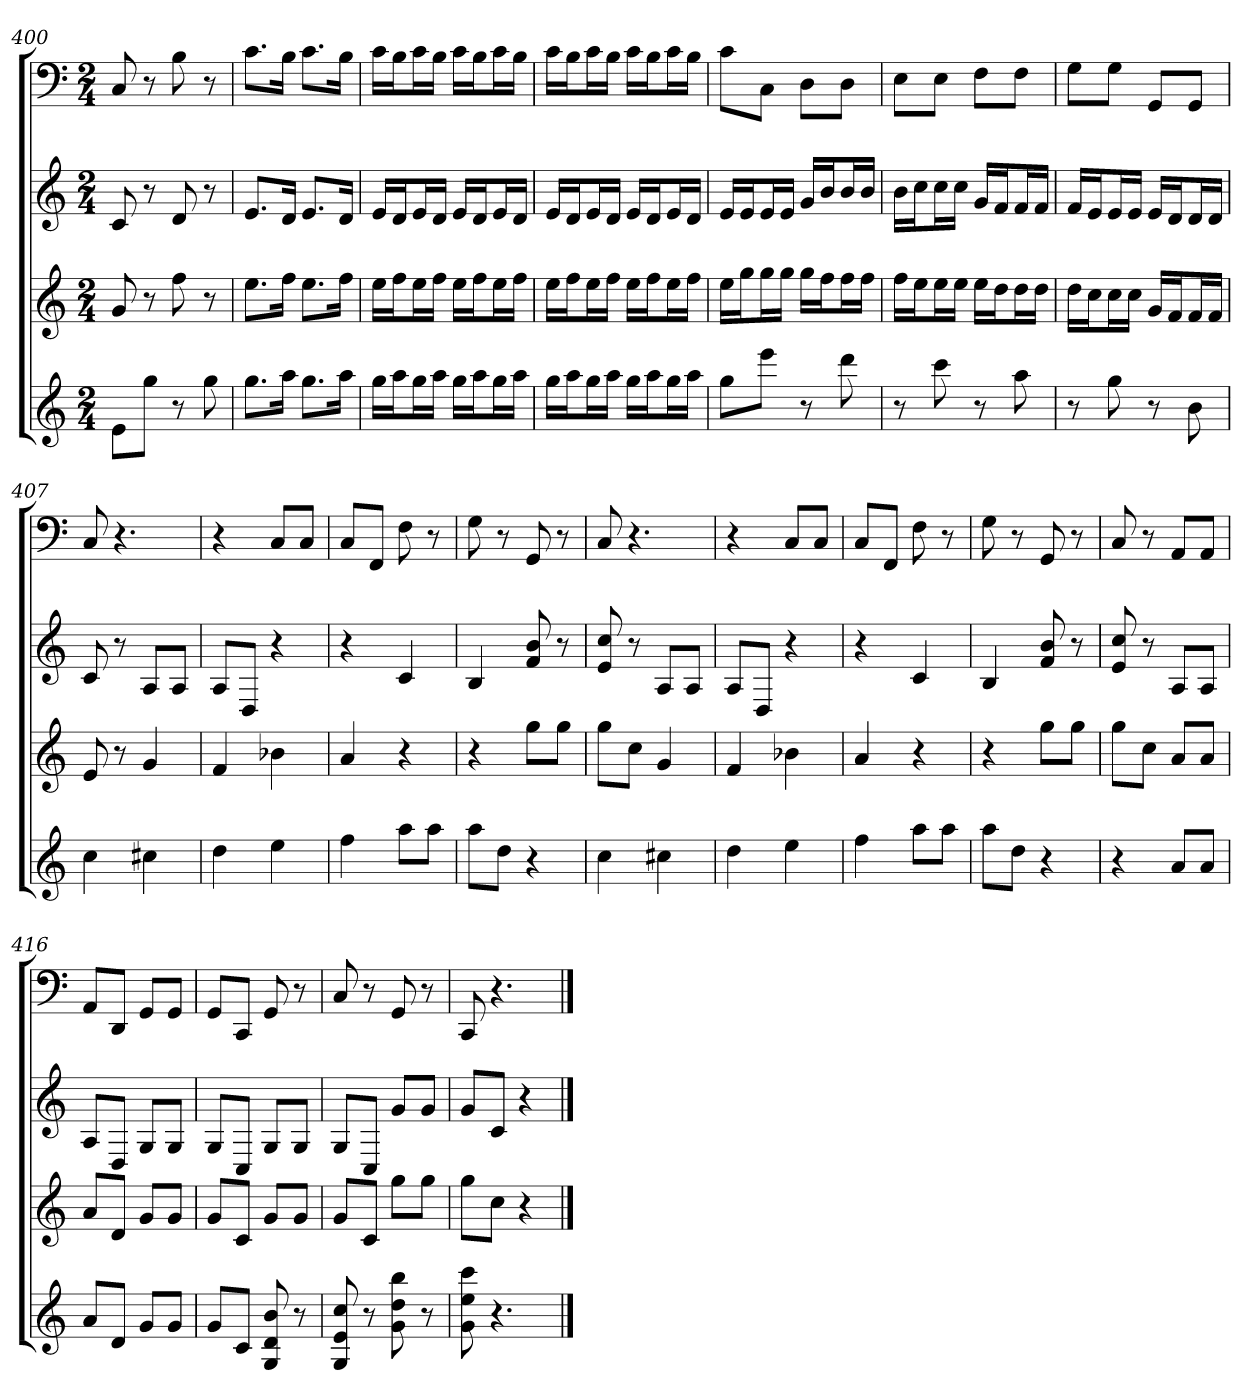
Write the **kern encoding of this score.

**kern	**kern	**kern	**kern
*part4	*part3	*part2	*part1
*staff4	*staff3	*staff2	*staff1
*k[]	*k[]	*k[]	*k[]
*C:	*C:	*C:	*C:
*M2/4	*M2/4	*M2/4	*M2/4
=400	=400	=400	=400
8eL	8g	8c	8C
8ggJ	8r	8r	8r
8r	8ff	8d	8B
8gg	8r	8r	8r
=401	=401	=401	=401
8.ggL	8.eeL	8.eL	8.cL
16aaJk	16ffJk	16dJk	16BJk
8.ggL	8.eeL	8.eL	8.cL
16aaJk	16ffJk	16dJk	16BJk
=402	=402	=402	=402
16ggLL	16eeLL	16eLL	16cLL
16aaJ	16ffJ	16dJ	16BJ
16ggL	16eeL	16eL	16cL
16aaJJ	16ffJJ	16dJJ	16BJJ
16ggLL	16eeLL	16eLL	16cLL
16aaJ	16ffJ	16dJ	16BJ
16ggL	16eeL	16eL	16cL
16aaJJ	16ffJJ	16dJJ	16BJJ
=403	=403	=403	=403
16ggLL	16eeLL	16eLL	16cLL
16aaJ	16ffJ	16dJ	16BJ
16ggL	16eeL	16eL	16cL
16aaJJ	16ffJJ	16dJJ	16BJJ
16ggLL	16eeLL	16eLL	16cLL
16aaJ	16ffJ	16dJ	16BJ
16ggL	16eeL	16eL	16cL
16aaJJ	16ffJJ	16dJJ	16BJJ
=404	=404	=404	=404
8ggL	16eeLL	16eLL	8cL
.	16ggJ	16eJ	.
8eeeJ	16ggL	16eL	8CJ
.	16ggJJ	16eJJ	.
8r	16ggLL	16gLL	8DL
.	16ffJ	16bJ	.
8ddd	16ffL	16bL	8DJ
.	16ffJJ	16bJJ	.
=405	=405	=405	=405
8r	16ffLL	16bLL	8EL
.	16eeJ	16ccJ	.
8ccc	16eeL	16ccL	8EJ
.	16eeJJ	16ccJJ	.
8r	16eeLL	16gLL	8FL
.	16ddJ	16fJ	.
8aa	16ddL	16fL	8FJ
.	16ddJJ	16fJJ	.
=406	=406	=406	=406
8r	16ddLL	16fLL	8GL
.	16ccJ	16eJ	.
8gg	16ccL	16eL	8GJ
.	16ccJJ	16eJJ	.
8r	16gLL	16eLL	8GGL
.	16fJ	16dJ	.
8b	16fL	16dL	8GGJ
.	16fJJ	16dJJ	.
=407	=407	=407	=407
4cc	8e	8c	8C
.	8r	8r	4.r
4cc#X	4g	8AL	.
.	.	8AJ	.
=408	=408	=408	=408
4dd	4f	8AL	4r
.	.	8DJ	.
4ee	4b-X	4r	8CL
.	.	.	8CJ
=409	=409	=409	=409
4ff	4a	4r	8CL
.	.	.	8FFJ
8aaL	4r	4c	8F
8aaJ	.	.	8r
=410	=410	=410	=410
8aaL	4r	4B	8G
8ddJ	.	.	8r
4r	8ggL	8f 8b	8GG
.	8ggJ	8r	8r
=411	=411	=411	=411
4cc	8ggL	8e 8cc	8C
.	8ccJ	8r	4.r
4cc#X	4g	8AL	.
.	.	8AJ	.
=412	=412	=412	=412
4dd	4f	8AL	4r
.	.	8DJ	.
4ee	4b-X	4r	8CL
.	.	.	8CJ
=413	=413	=413	=413
4ff	4a	4r	8CL
.	.	.	8FFJ
8aaL	4r	4c	8F
8aaJ	.	.	8r
=414	=414	=414	=414
8aaL	4r	4B	8G
8ddJ	.	.	8r
4r	8ggL	8f 8b	8GG
.	8ggJ	8r	8r
=415	=415	=415	=415
4r	8ggL	8e 8cc	8C
.	8ccJ	8r	8r
8aL	8aL	8AL	8AAL
8aJ	8aJ	8AJ	8AAJ
=416	=416	=416	=416
8aL	8aL	8AL	8AAL
8dJ	8dJ	8DJ	8DDJ
8gL	8gL	8GL	8GGL
8gJ	8gJ	8GJ	8GGJ
=417	=417	=417	=417
8gL	8gL	8GL	8GGL
8cJ	8cJ	8CJ	8CCJ
8G 8d 8b	8gL	8GL	8GG
8r	8gJ	8GJ	8r
=418	=418	=418	=418
8G 8e 8cc	8gL	8GL	8C
8r	8cJ	8CJ	8r
8g 8dd 8bb	8ggL	8gL	8GG
8r	8ggJ	8gJ	8r
=419	=419	=419	=419
8g 8ee 8ccc	8ggL	8gL	8CC
4.r	8ccJ	8cJ	4.r
.	4r	4r	.
==	==	==	==
*-	*-	*-	*-
